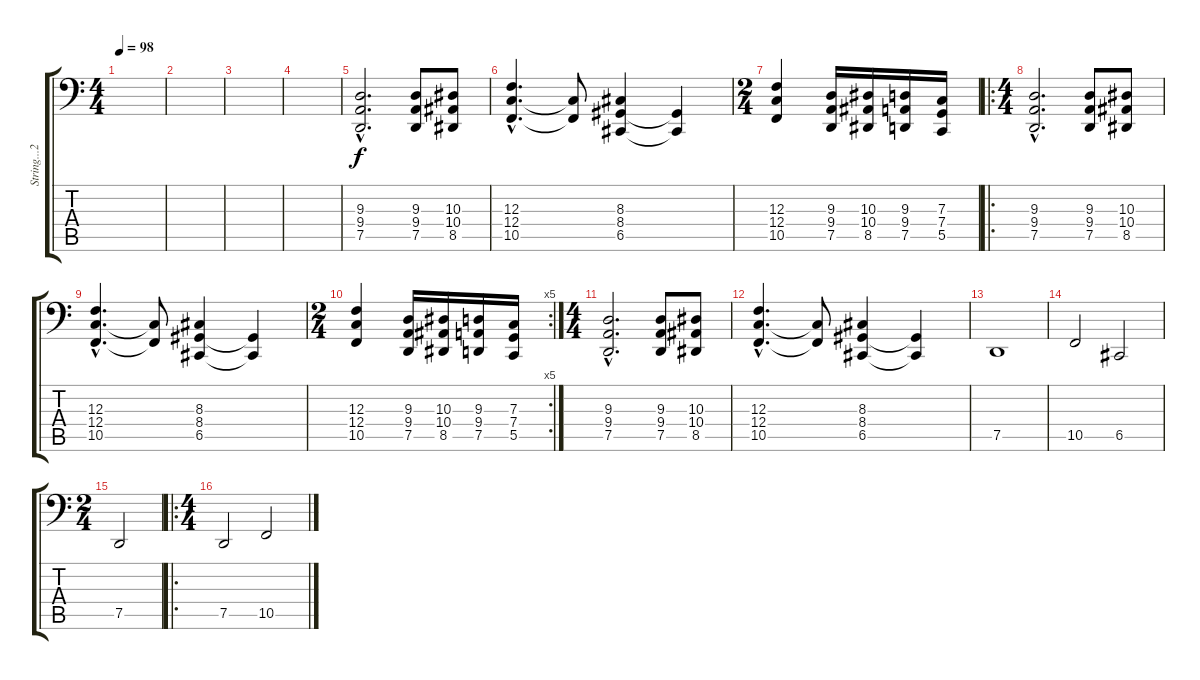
\track ("String...2" "String...2") {instrument stringensemble1}
\staff {score tabs}
\tuning (D3 A2 F2 C2 G1 D1) {hide}
\ts (4 4)
\tempo 98
\clef f4
\ks c
|
|
|
|
(9.3{hac} 9.4{hac} 7.5{hac}).2{d} (9.3 9.4 7.5).8 (10.3 10.4 8.5).8 |
(12.3{hac} 12.4{hac} 10.5{hac}).4{d} (12.4{t} 10.5{t}).8 (8.3 8.4 6.5).4 (8.4{t} 6.5{t}).4 |
\ts (2 4)
(12.3 12.4 10.5).4 (9.3 9.4 7.5).16 (10.3 10.4 8.5).16 (9.3 9.4 7.5).16 (7.3 7.4 5.5).16 |
\ro
\ts (4 4)
(9.3{hac} 9.4{hac} 7.5{hac}).2{d} (9.3 9.4 7.5).8 (10.3 10.4 8.5).8 |
(12.3{hac} 12.4{hac} 10.5{hac}).4{d} (12.4{t} 10.5{t}).8 (8.3 8.4 6.5).4 (8.4{t} 6.5{t}).4 |
\rc 5
\ts (2 4)
(12.3 12.4 10.5).4 (9.3 9.4 7.5).16 (10.3 10.4 8.5).16 (9.3 9.4 7.5).16 (7.3 7.4 5.5).16 |
\ts (4 4)
(9.3{hac} 9.4{hac} 7.5{hac}).2{d} (9.3 9.4 7.5).8 (10.3 10.4 8.5).8 |
(12.3{hac} 12.4{hac} 10.5{hac}).4{d} (12.4{t} 10.5{t}).8 (8.3 8.4 6.5).4 (8.4{t} 6.5{t}).4 |
7.5.1{volume 11} |
10.5.2 6.5.2 |
\ts (2 4)
7.5.2 |
\ro
\ts (4 4)
7.5.2 10.5.2
